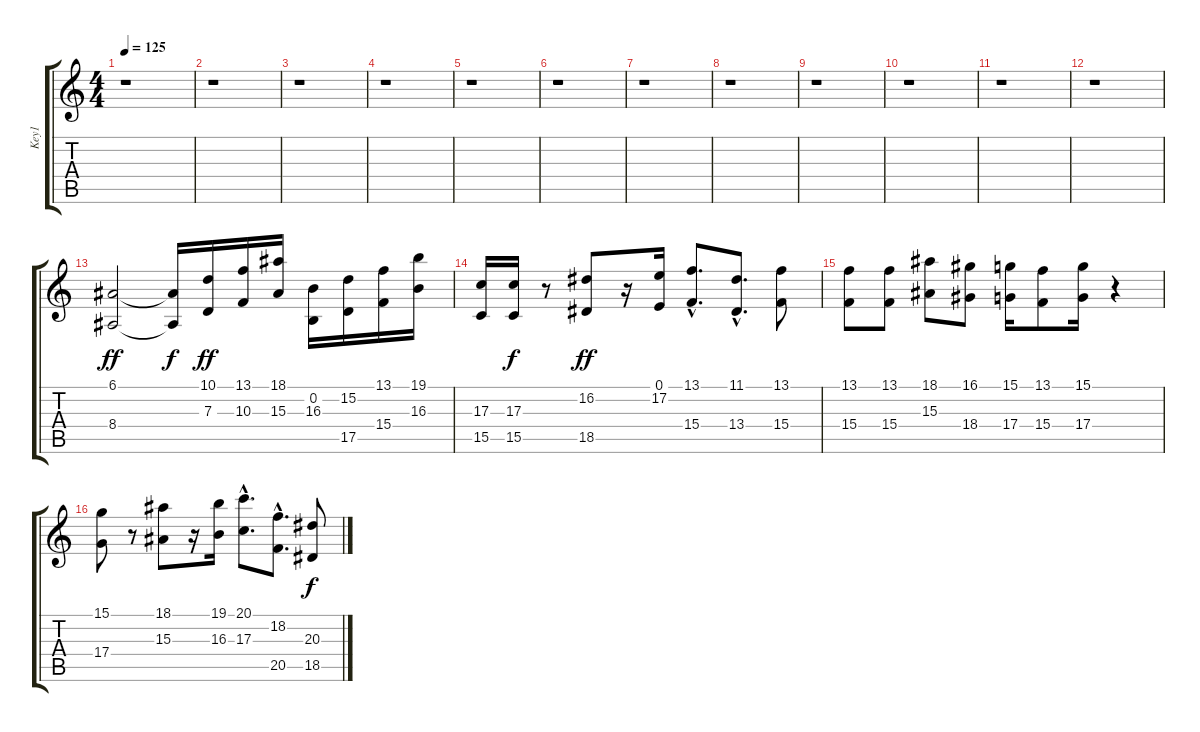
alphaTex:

\track ("Key1" "Key1") {instrument altosax}
\staff {score tabs}
\tuning (E4 B3 G3 D3 A2 E2) {hide}
\ts (4 4)
\tempo 125
\clef g2
\ks c
r.1{dy ff} |
r.1 |
r.1 |
r.1 |
r.1 |
r.1 |
r.1 |
r.1 |
r.1 |
r.1 |
r.1 |
r.1 |
(6.1 8.4).2 (6.1{t} 8.4{t}).16{dy f} (10.1 7.3).16{dy ff} (13.1 10.3).16 (18.1 15.3).16 (0.2 16.3).16 (15.2 17.5).16 (13.1 15.4).16 (19.1 16.3).16 |
(17.3 15.5).16 (17.3 15.5).16{dy f} r.8 (16.2 18.5).8{dy ff} r.16 (0.1 17.2).16 (13.1{hac} 15.4{hac}).8{d} (11.1{hac} 13.4{hac}).8{d} (13.1 15.4).8 |
(13.1 15.4).8 (13.1 15.4).8 (18.1 15.3).8 (16.1 18.4).8 (15.1 17.4).16 (13.1 15.4).8 (15.1 17.4).16 r.4 |
(15.1 17.4).8 r.8 (18.1 15.3).8 r.16 (19.1 16.3).16 (20.1{hac} 17.3{hac}).8{d} (18.2{hac} 20.5{hac}).8{d} (20.3 18.5).8{dy f}
